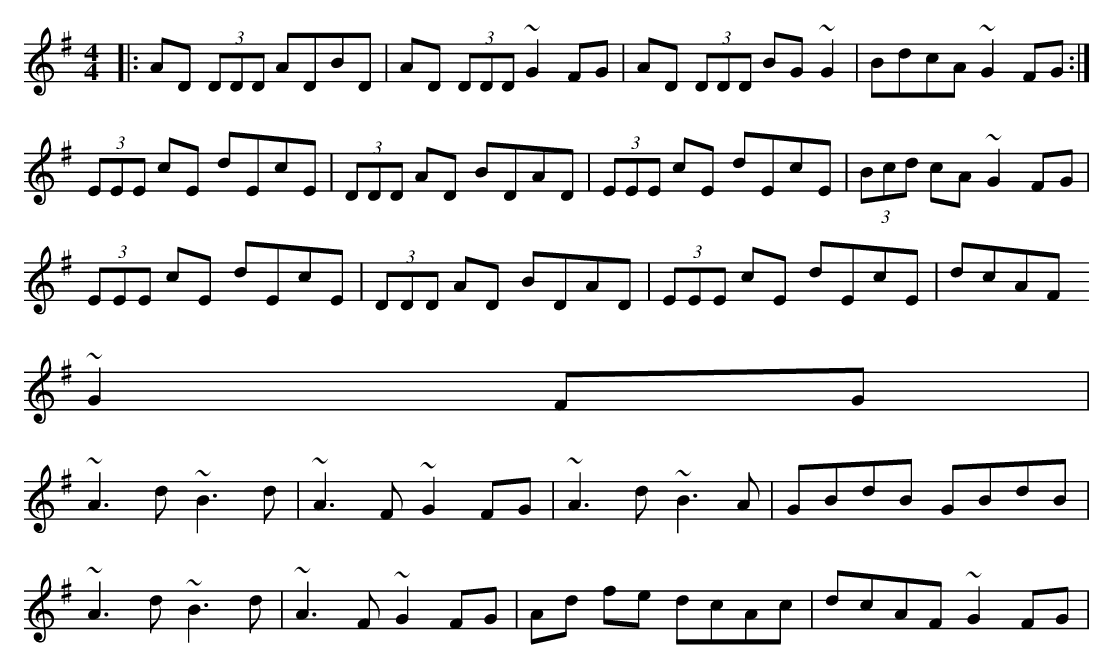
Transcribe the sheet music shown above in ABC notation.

X:1
M:4/4
K:Dmix
|:AD (3DDD ADBD|AD (3DDD ~G2 FG|AD (3DDD BG ~G2|BdcA ~G2 FG:|
(3EEE cE dEcE|(3DDD AD BDAD|(3EEE cE dEcE|(3Bcd cA ~G2 FG|
(3EEE cE dEcE|(3DDD AD BDAD|(3EEE cE dEcE|dcAF ~
G2 FG|
~A3 d ~B3 d|~A3F ~G2 FG|~A3 d ~B3 A|GBdB GBdB|
~A3 d ~B3 d|~A3F ~G2 FG|Ad fe dcAc|dcAF ~G2 FG|
